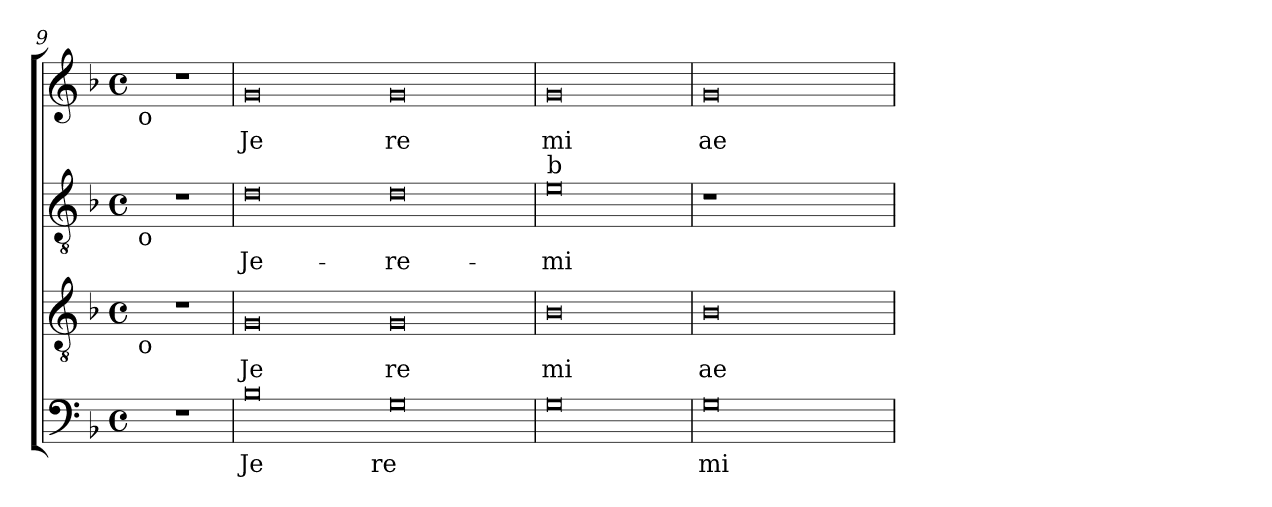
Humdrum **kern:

**kern	**text	**kern	**text	**kern	**text	**kern	**text
*part4	*part4	*part3	*part3	*part2	*part2	*part1	*part1
*staff4	*staff4	*staff3	*staff3	*staff2	*staff2	*staff1	*staff1
*clefF4	*	*clefGv2	*	*clefGv2	*	*clefG2	*
*k[b-]	*	*k[b-]	*	*k[b-]	*	*k[b-]	*
*F:	*	*F:	*	*F:	*	*F:	*
*M4/4	*	*M4/4	*	*M4/4	*	*M4/4	*
*met(c)	*	*met(c)	*	*met(c)	*	*met(c)	*
=9	=9	=9	=9	=9	=9	=9	=9
!	!	!	!	!	!	!LO:TX:b:t=o	!
!	!	!	!	!LO:TX:b:t=o	!	!	!
!	!	!LO:TX:b:t=o	!	!	!	!	!
1r	.	1r	.	1r	.	1r	.
!!LO:PB:g=z
=10	=10	=10	=10	=10	=10	=10	=10
!	!LO:LY:b	!	!LO:LY:b	!	!LO:LY:b	!	!LO:LY:b
0B-	Je	0G	-Je	0d	-Je-	0g	Je
!	!LO:LY:b	!	!LO:LY:b	!	!LO:LY:b	!	!LO:LY:b
0G	re	0G	re	0d	-re-	0g	re
=11	=11	=11	=11	=11	=11	=11	=11
!	!	!	!	!LO:TX:a:t=b	!	!	!
!	!	!	!LO:LY:b	!	!LO:LY:b:rj	!	!LO:LY:b
0G	.	0B-	mi	0e	-mi-	0g	mi
=12	=12	=12	=12	=12	=12	=12	=12
!	!LO:LY:b	!	!LO:LY:b	!	!	!	!LO:LY:b
0G	mi	0B-	ae	1r	.	0g	ae
.	.	.	.	1ryy	.	.	.
=	=	=	=	=	=	=	=
*-	*-	*-	*-	*-	*-	*-	*-
